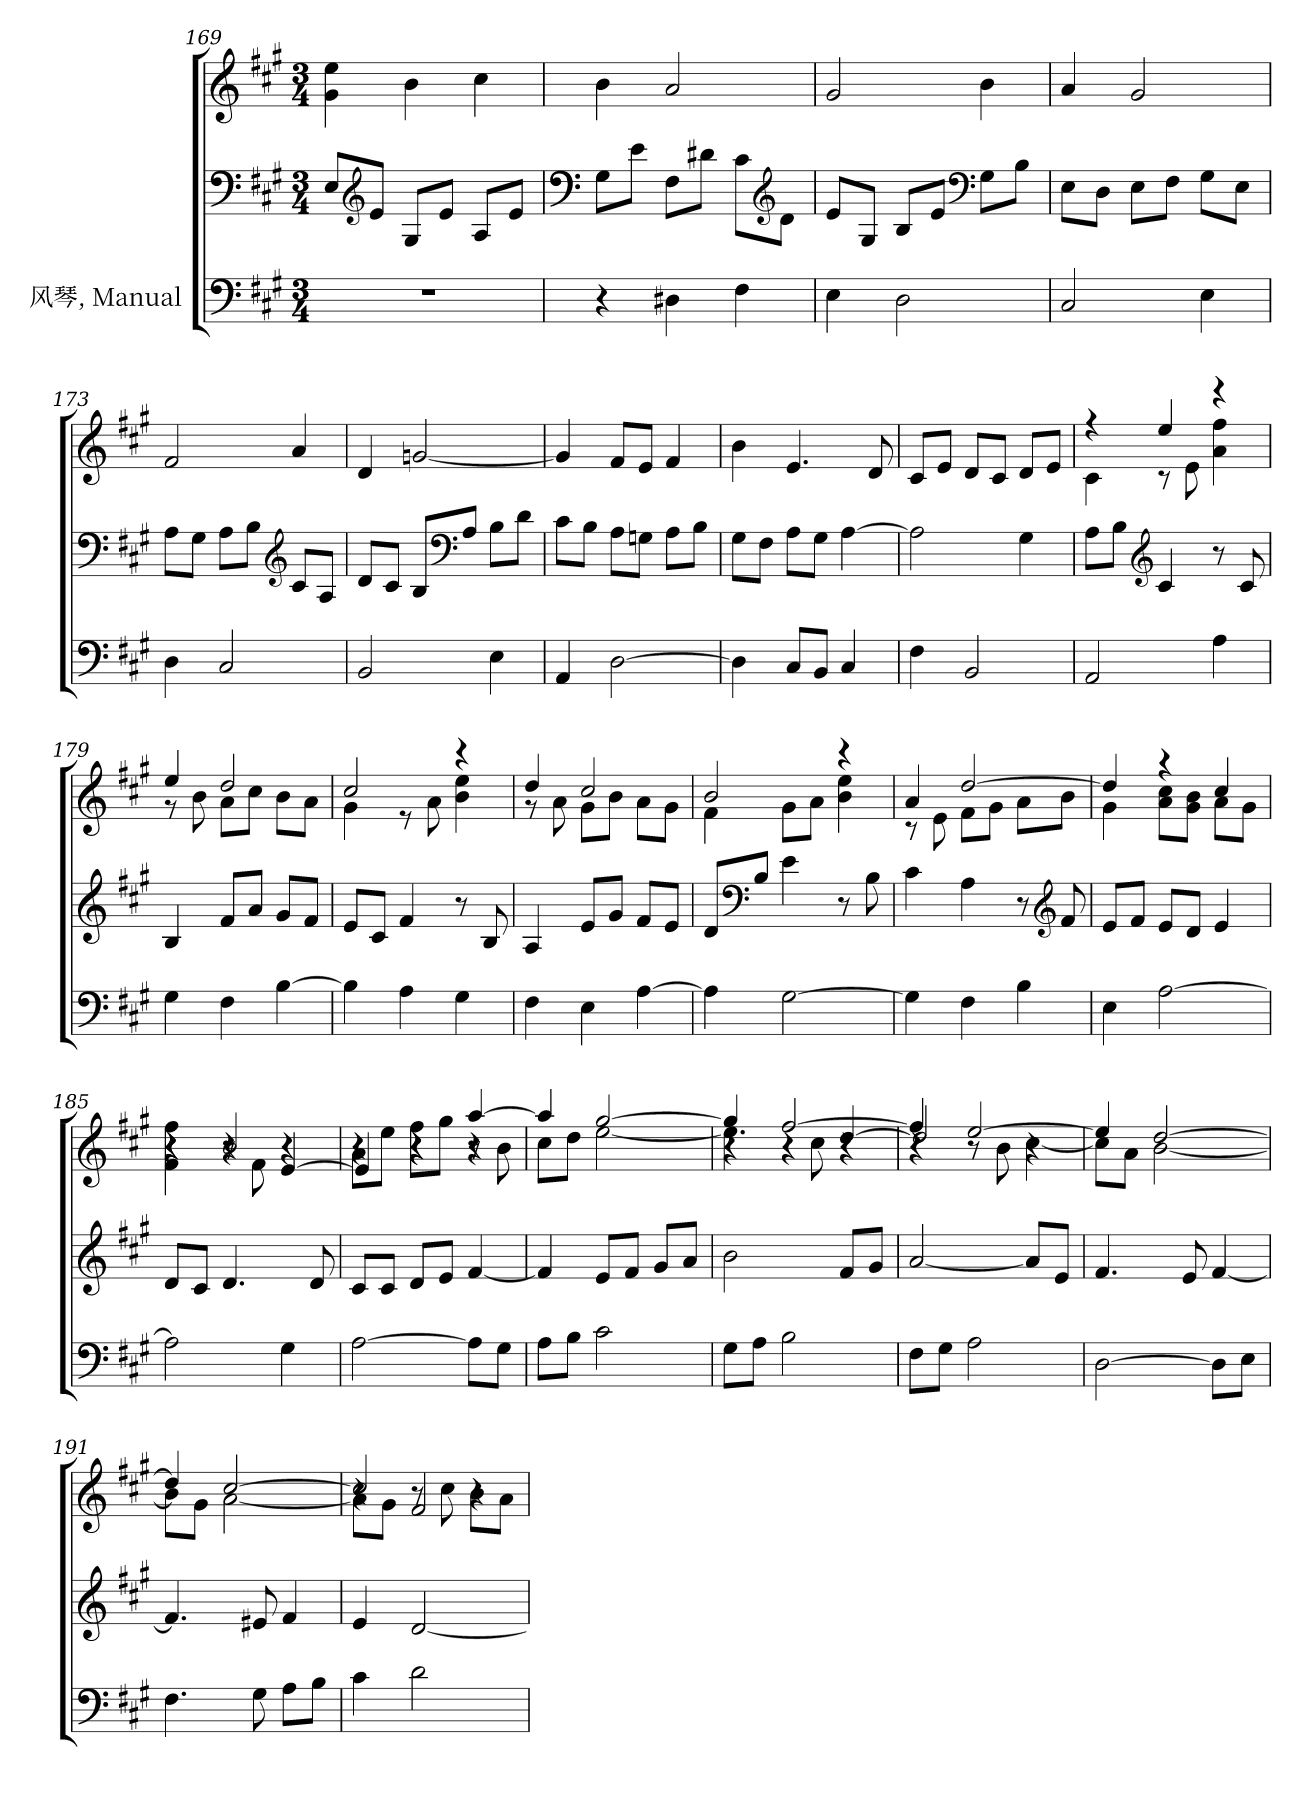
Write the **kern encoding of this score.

**kern	**kern	**kern
*part1	*part1	*part1
*staff3	*staff2	*staff1
*I"风琴, Manual	*	*
*clefF4	*clefF4	*clefG2
*k[f#c#g#]	*k[f#c#g#]	*k[f#c#g#]
*M3/4	*M3/4	*M3/4
=169	=169	=169
2.r	8E/L	4g#\ 4ee\
*	*clefG2	*
.	8e/J	.
.	8G#/L	4b\
.	8e/J	.
.	8A/L	4cc#\
.	8e/J	.
!!LO:LB:g=z
=170	=170	=170
*	*clefF4	*
4r	8G#\L	4b\
.	8e\J	.
4D#X\	8F#\L	2a/
.	8d#X\J	.
4F#\	8c#\L	.
*	*clefG2	*
.	8d#\J	.
=171	=171	=171
4E\	8e/L	2g#/
.	8G#/J	.
2D\	8B/L	.
.	8e/J	.
*	*clefF4	*
.	8G#\L	4b\
.	8B\J	.
=172	=172	=172
2C#/	8E\L	4a/
.	8D\J	.
.	8E\L	2g#/
.	8F#\J	.
4E\	8G#\L	.
.	8E\J	.
=173	=173	=173
4D\	8A\L	2f#/
.	8G#\J	.
2C#/	8A\L	.
.	8B\J	.
*	*clefG2	*
.	8c#/L	4a/
.	8A/J	.
=174	=174	=174
2BB/	8d/L	4d/
.	8c#/J	.
.	8B/L	[2gn/
*	*clefF4	*
.	8A/J	.
4E\	8B\L	.
.	8d\J	.
!!LO:LB:g=z
=175	=175	=175
4AA/	8c#\L	4g/]
.	8B\J	.
[2D\	8A\L	8f#/L
.	8Gn\J	8e/J
.	8A\L	4f#/
.	8B\J	.
=176	=176	=176
4D\]	8G#\L	4b\
.	8F#\J	.
8C#/L	8A\L	4.e/
8BB/J	8G#\J	.
4C#/	[4A\	.
.	.	8d/
=177	=177	=177
4F#\	2A\]	8c#/L
.	.	8e/J
2BB/	.	8d/L
.	.	8c#/J
.	4G#\	8d/L
.	.	8e/J
=178	=178	=178
*	*	*^
2AA/	8A\L	4r	4c#\
.	8B\J	.	.
*	*clefG2	*	*
.	4c#/	4ee/	8r
.	.	.	8e\
4A\	8r	4r	4a\ 4ff#\
.	8c#/	.	.
=179	=179	=179	=179
4G#\	4B/	4ee/	8r
.	.	.	8b\
4F#\	8f#/L	2dd/	8a\L
.	8a/J	.	8cc#\J
[4B\	8g#/L	.	8b\L
.	8f#/J	.	8a\J
=180	=180	=180	=180
4B\]	8e/L	2cc#/	4g#\
.	8c#/J	.	.
4A\	4f#/	.	8r
.	.	.	8a\
4G#\	8r	4r	4b\ 4ee\
.	8B/	.	.
!!LO:LB:g=z	!!
=181	=181	=181	=181
4F#\	4A/	4dd/	8r
.	.	.	8a\
4E\	8e/L	2cc#/	8g#\L
.	8g#/J	.	8b\J
[4A\	8f#/L	.	8a\L
.	8e/J	.	8g#\J
=182	=182	=182	=182
4A\]	8d/L	2b/	4f#\
*	*clefF4	*	*
.	8B/J	.	.
[2G#\	4e\	.	8g#\L
.	.	.	8a\J
.	8r	4r	4b\ 4ee\
.	8B\	.	.
=183	=183	=183	=183
4G#\]	4c#\	4a/	8r
.	.	.	8e\
4F#\	4A\	[2dd/	8f#\L
.	.	.	8g#\J
4B\	8r	.	8a\L
*	*clefG2	*	*
.	8f#/	.	8b\J
=184	=184	=184	=184
4E\	8e/L	4dd/]	4g#\
.	8f#/J	.	.
[2A\	8e/L	4r	8a\ 8cc#\L
.	8d/J	.	8g#\ 8b\J
.	4e/	4cc#/	8a\L
.	.	.	8g#\J
=185	=185	=185	=185
*	*	*	*^
2A\]	8d/L	4r	4f#\ 4ff#\	4r
.	8c#/J	.	.	.
.	4.d/	2b/	8r	4r
.	.	.	8f#\	.
4G#\	.	.	4r	[4e/
.	8d/	.	.	.
!!LO:PB:g=z	!!	!!
=186	=186	=186	=186	=186
[2A\	8c#/L	4r	8a\L	4e/]
.	8c#/J	.	8ee\J	.
.	8d/L	4r	8ff#\L	4r
.	8e/J	.	8gg#\J	.
8A\L]	[4f#/	[4aa/	8r	4r
8G#\J	.	.	8b\	.
*	*	*	*v	*v
=187	=187	=187	=187
8A\L	4f#/]	4aa/]	8cc#\L
8B\J	.	.	8dd\J
2c#\	8e/L	[2gg#/	[2ee\
.	8f#/J	.	.
.	8g#/L	.	.
.	8a/J	.	.
=188	=188	=188	=188
*	*	*	*^
8G#\L	2b\	4gg#/]	4.ee\]	4r
8A\J	.	.	.	.
2B\	.	[2ff#/	.	4r
.	.	.	8cc#\	.
.	8f#/L	.	4r	[4dd/
.	8g#/J	.	.	.
=189	=189	=189	=189	=189
8F#\L	[2a/	4ff#/]	4r	2dd/]
8G#\J	.	.	.	.
2A\	.	[2ee/	8r	.
.	.	.	8b\	.
.	8a/L]	.	[4cc#\	4r
.	8e/J	.	.	.
*	*	*	*v	*v
=190	=190	=190	=190
[2D\	4.f#/	4ee/]	8cc#\L]
.	.	.	8a\J
.	.	[2dd/	[2b\
.	8e/	.	.
8D\L]	[4f#/	.	.
8E\J	.	.	.
=191	=191	=191	=191
4.F#\	4.f#/]	4dd/]	8b\L]
.	.	.	8g#\J
.	.	[2cc#/	[2a\
8G#\	8e#X/	.	.
8A\L	4f#/	.	.
8B\J	.	.	.
!!LO:LB:g=z
=192	=192	=192	=192
*	*	*	*^
4c#\	4e/	2cc#/]	8a\L]	4r
.	.	.	8g#\J	.
2d\	[2d/	.	8r	2f#/
.	.	.	8cc#\	.
.	.	4r	8b\L	.
.	.	.	8a\J	.
*	*	*v	*v	*v
=	=	=
*-	*-	*-
